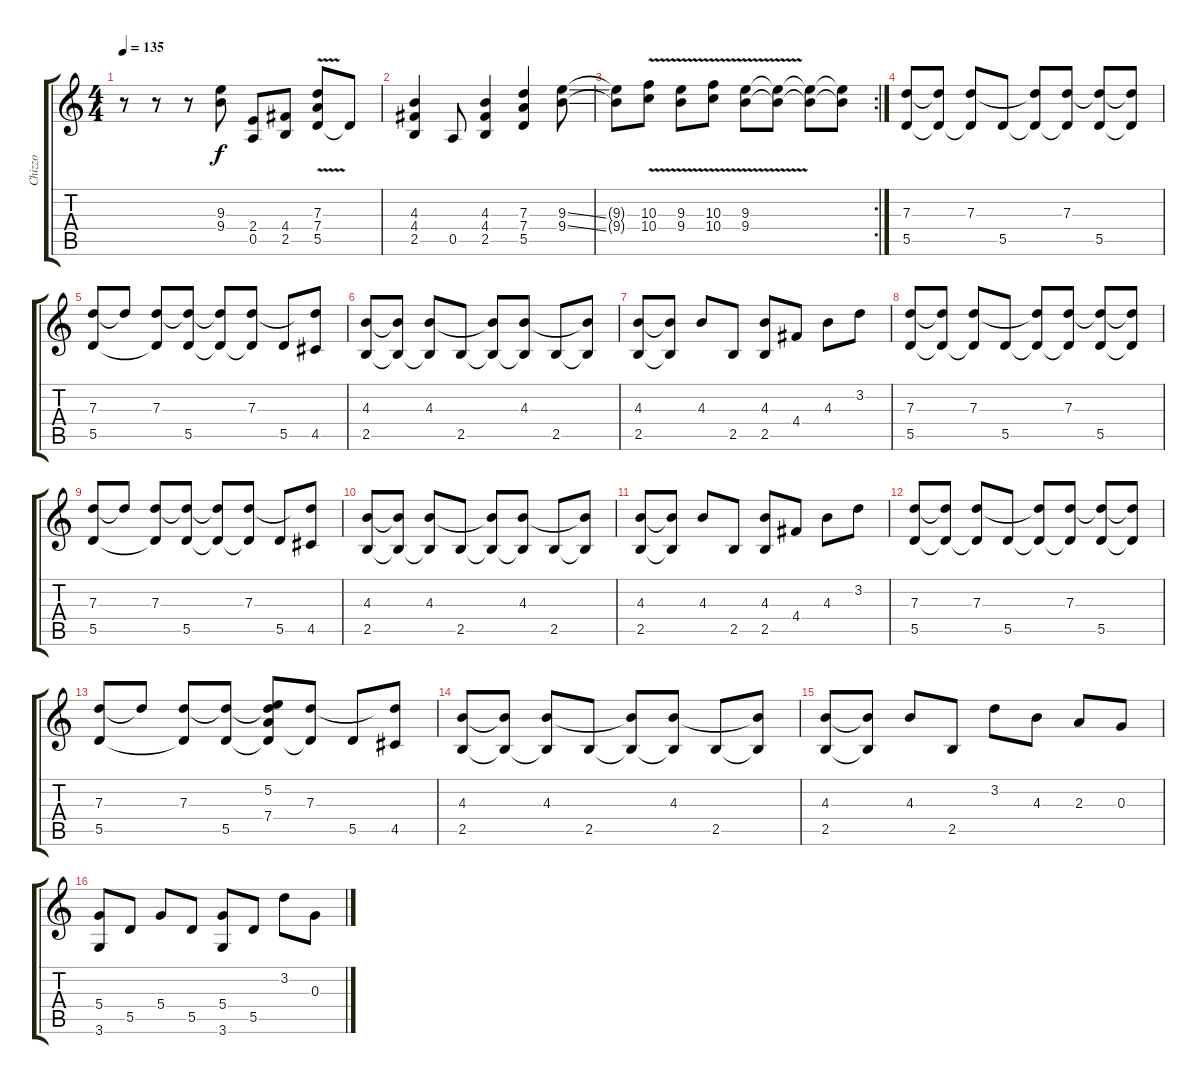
\track ("Chizzo" "Chizzo") {instrument electricguitarjazz}
\staff {score tabs}
\tuning (E4 B3 G3 D3 A2 E2) {hide}
\ts (4 4)
\tempo 135
\clef g2
\ks c
r.8{dy f} r.8 r.8 (9.3{t} 9.4{t}).8 (2.4 0.5).8 (4.4 2.5).8 (7.3{v} 7.4 5.5).8 5.5{t}.8 |
(4.3 4.4 2.5).4 0.5.8 (4.3 4.4 2.5).4 (7.3 7.4 5.5).4 (9.3{ss} 9.4{ss}).8 |
\rc 2
(9.3{t} 9.4{t}).8 (10.3{v} 10.4).8 (9.3{v} 9.4).8 (10.3{v} 10.4).8 (9.3{v} 9.4).8 (9.3{t} 9.4{t}).8 (9.3{t} 9.4{t}).8 (9.3{t} 9.4{t}).8 |
(7.3 5.5).8 (7.3{t} 5.5{t}).8 (7.3 5.5{t}).8 5.5.8 (7.3{t} 5.5{t}).8 (7.3 5.5{t}).8 (7.3{t} 5.5).8 (7.3{t} 5.5{t}).8 |
(7.3 5.5).8 7.3{t}.8 (7.3 5.5{t}).8 (7.3{t} 5.5).8 (7.3{t} 5.5{t}).8 (7.3 5.5{t}).8 5.5.8 (7.3{t} 4.5).8 |
(4.3 2.5).8 (4.3{t} 2.5{t}).8 (4.3 2.5{t}).8 2.5.8 (4.3{t} 2.5{t}).8 (4.3 2.5{t}).8 2.5.8 (4.3{t} 2.5{t}).8 |
(4.3 2.5).8 (4.3{t} 2.5{t}).8 4.3.8 2.5.8 (4.3 2.5).8 4.4.8 4.3.8 3.2.8 |
(7.3 5.5).8 (7.3{t} 5.5{t}).8 (7.3 5.5{t}).8 5.5.8 (7.3{t} 5.5{t}).8 (7.3 5.5{t}).8 (7.3{t} 5.5).8 (7.3{t} 5.5{t}).8 |
(7.3 5.5).8 7.3{t}.8 (7.3 5.5{t}).8 (7.3{t} 5.5).8 (7.3{t} 5.5{t}).8 (7.3 5.5{t}).8 5.5.8 (7.3{t} 4.5).8 |
(4.3 2.5).8 (4.3{t} 2.5{t}).8 (4.3 2.5{t}).8 2.5.8 (4.3{t} 2.5{t}).8 (4.3 2.5{t}).8 2.5.8 (4.3{t} 2.5{t}).8 |
(4.3 2.5).8 (4.3{t} 2.5{t}).8 4.3.8 2.5.8 (4.3 2.5).8 4.4.8 4.3.8 3.2.8 |
(7.3 5.5).8 (7.3{t} 5.5{t}).8 (7.3 5.5{t}).8 5.5.8 (7.3{t} 5.5{t}).8 (7.3 5.5{t}).8 (7.3{t} 5.5).8 (7.3{t} 5.5{t}).8 |
(7.3 5.5).8 7.3{t}.8 (7.3 5.5{t}).8 (7.3{t} 5.5).8 (5.2 7.3{t} 7.4 5.5{t}).8 (7.3 5.5{t}).8 5.5.8 (7.3{t} 4.5).8 |
(4.3 2.5).8 (4.3{t} 2.5{t}).8 (4.3 2.5{t}).8 2.5.8 (4.3{t} 2.5{t}).8 (4.3 2.5{t}).8 2.5.8 (4.3{t} 2.5{t}).8 |
(4.3 2.5).8 (4.3{t} 2.5{t}).8 4.3.8 2.5.8 3.2.8 4.3.8 2.3.8 0.3.8 |
(5.4 3.6).8 5.5.8 5.4.8 5.5.8 (5.4 3.6).8 5.5.8 3.2.8 0.3.8
